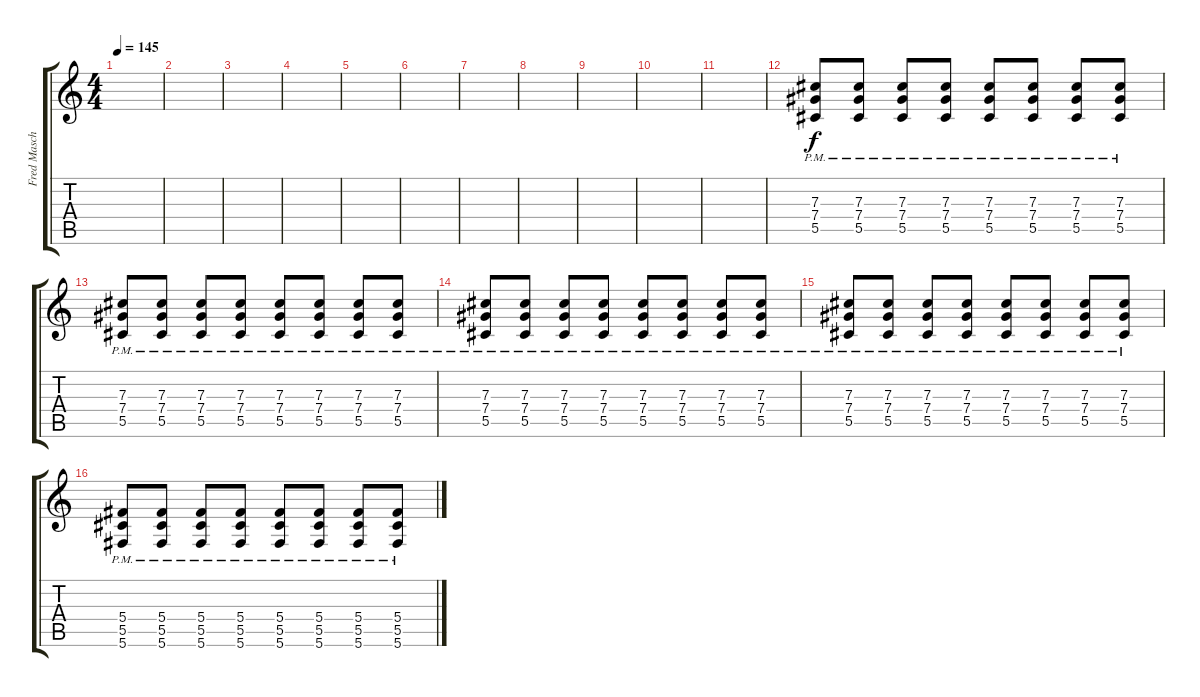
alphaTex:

\track ("Fred Mascherino(Overdrive)" "Fred Masch") {instrument overdrivenguitar}
\staff {score tabs}
\tuning (Eb4 Bb3 Gb3 Db3 Ab2 Db2) {hide}
\ts (4 4)
\tempo 145
\clef g2
\ks c
|
|
|
|
|
|
|
|
|
|
|
(7.3{pm} 7.4{pm} 5.5{pm}).8 (7.3{pm} 7.4{pm} 5.5{pm}).8 (7.3{pm} 7.4{pm} 5.5{pm}).8 (7.3{pm} 7.4{pm} 5.5{pm}).8 (7.3{pm} 7.4{pm} 5.5{pm}).8 (7.3{pm} 7.4{pm} 5.5{pm}).8 (7.3{pm} 7.4{pm} 5.5{pm}).8 (7.3{pm} 7.4{pm} 5.5{pm}).8 |
(7.3{pm} 7.4{pm} 5.5{pm}).8 (7.3{pm} 7.4{pm} 5.5{pm}).8 (7.3{pm} 7.4{pm} 5.5{pm}).8 (7.3{pm} 7.4{pm} 5.5{pm}).8 (7.3{pm} 7.4{pm} 5.5{pm}).8 (7.3{pm} 7.4{pm} 5.5{pm}).8 (7.3{pm} 7.4{pm} 5.5{pm}).8 (7.3{pm} 7.4{pm} 5.5{pm}).8 |
(7.3{pm} 7.4{pm} 5.5{pm}).8 (7.3{pm} 7.4{pm} 5.5{pm}).8 (7.3{pm} 7.4{pm} 5.5{pm}).8 (7.3{pm} 7.4{pm} 5.5{pm}).8 (7.3{pm} 7.4{pm} 5.5{pm}).8 (7.3{pm} 7.4{pm} 5.5{pm}).8 (7.3{pm} 7.4{pm} 5.5{pm}).8 (7.3{pm} 7.4{pm} 5.5{pm}).8 |
(7.3{pm} 7.4{pm} 5.5{pm}).8 (7.3{pm} 7.4{pm} 5.5{pm}).8 (7.3{pm} 7.4{pm} 5.5{pm}).8 (7.3{pm} 7.4{pm} 5.5{pm}).8 (7.3{pm} 7.4{pm} 5.5{pm}).8 (7.3{pm} 7.4{pm} 5.5{pm}).8 (7.3{pm} 7.4{pm} 5.5{pm}).8 (7.3{pm} 7.4{pm} 5.5{pm}).8 |
(5.4{pm} 5.5{pm} 5.6{pm}).8 (5.4{pm} 5.5{pm} 5.6{pm}).8 (5.4{pm} 5.5{pm} 5.6{pm}).8 (5.4{pm} 5.5{pm} 5.6{pm}).8 (5.4{pm} 5.5{pm} 5.6{pm}).8 (5.4{pm} 5.5{pm} 5.6{pm}).8 (5.4{pm} 5.5{pm} 5.6{pm}).8 (5.4{pm} 5.5{pm} 5.6{pm}).8
